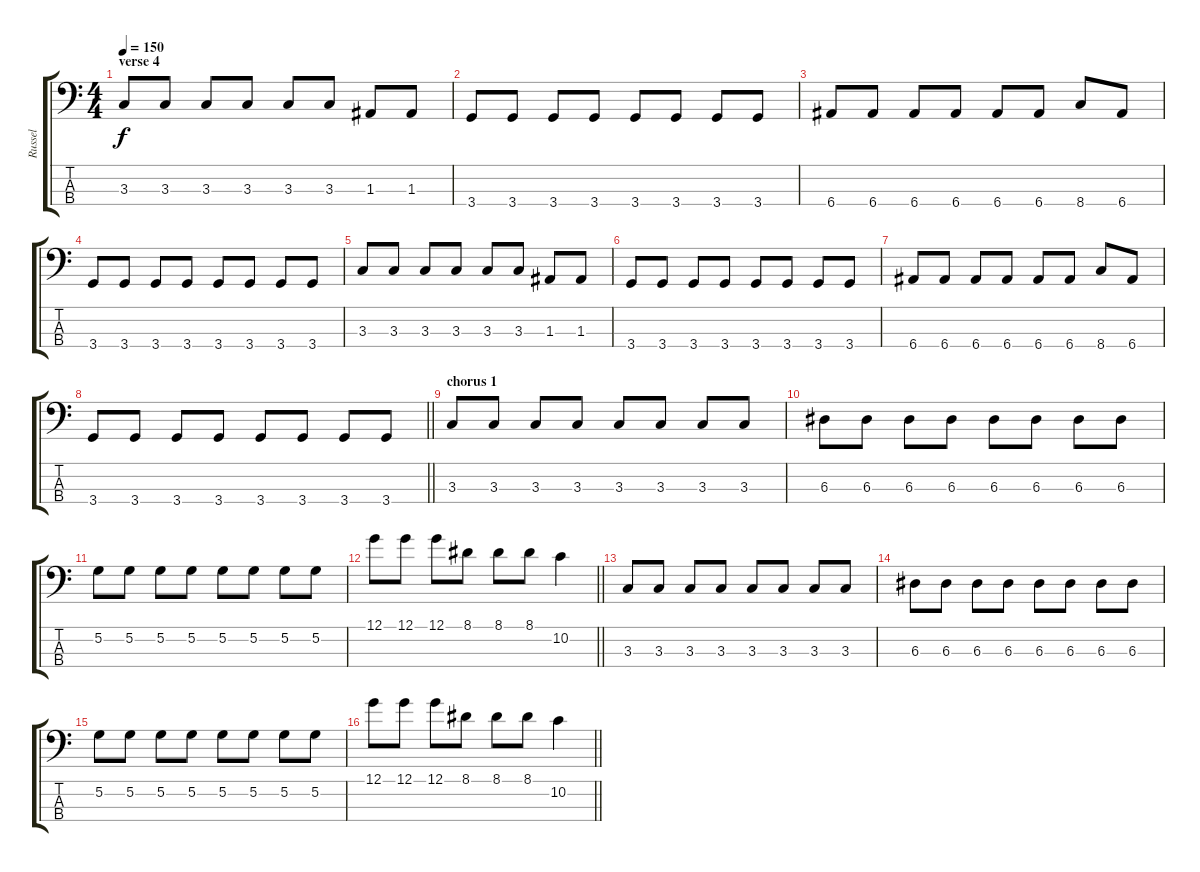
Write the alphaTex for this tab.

\track ("Russel" "Russel") {instrument electricbasspick}
\staff {score tabs}
\tuning (G2 D2 A1 E1) {hide}
\ts (4 4)
\section ("" "verse 4")
\tempo 150
\clef f4
\ks c
3.3.8{dy f} 3.3.8 3.3.8 3.3.8 3.3.8 3.3.8 1.3.8 1.3.8 |
3.4.8 3.4.8 3.4.8 3.4.8 3.4.8 3.4.8 3.4.8 3.4.8 |
6.4.8 6.4.8 6.4.8 6.4.8 6.4.8 6.4.8 8.4.8 6.4.8 |
3.4.8 3.4.8 3.4.8 3.4.8 3.4.8 3.4.8 3.4.8 3.4.8 |
3.3.8 3.3.8 3.3.8 3.3.8 3.3.8 3.3.8 1.3.8 1.3.8 |
3.4.8 3.4.8 3.4.8 3.4.8 3.4.8 3.4.8 3.4.8 3.4.8 |
6.4.8 6.4.8 6.4.8 6.4.8 6.4.8 6.4.8 8.4.8 6.4.8 |
\barLineRight lightlight
3.4.8 3.4.8 3.4.8 3.4.8 3.4.8 3.4.8 3.4.8 3.4.8 |
\section ("" "chorus 1")
3.3.8 3.3.8 3.3.8 3.3.8 3.3.8 3.3.8 3.3.8 3.3.8 |
6.3.8 6.3.8 6.3.8 6.3.8 6.3.8 6.3.8 6.3.8 6.3.8 |
5.2.8 5.2.8 5.2.8 5.2.8 5.2.8 5.2.8 5.2.8 5.2.8 |
\barLineRight lightlight
12.1.8 12.1.8 12.1.8 8.1.8 8.1.8 8.1.8 10.2.4 |
3.3.8 3.3.8 3.3.8 3.3.8 3.3.8 3.3.8 3.3.8 3.3.8 |
6.3.8 6.3.8 6.3.8 6.3.8 6.3.8 6.3.8 6.3.8 6.3.8 |
5.2.8 5.2.8 5.2.8 5.2.8 5.2.8 5.2.8 5.2.8 5.2.8 |
\barLineRight lightlight
12.1.8 12.1.8 12.1.8 8.1.8 8.1.8 8.1.8 10.2.4
